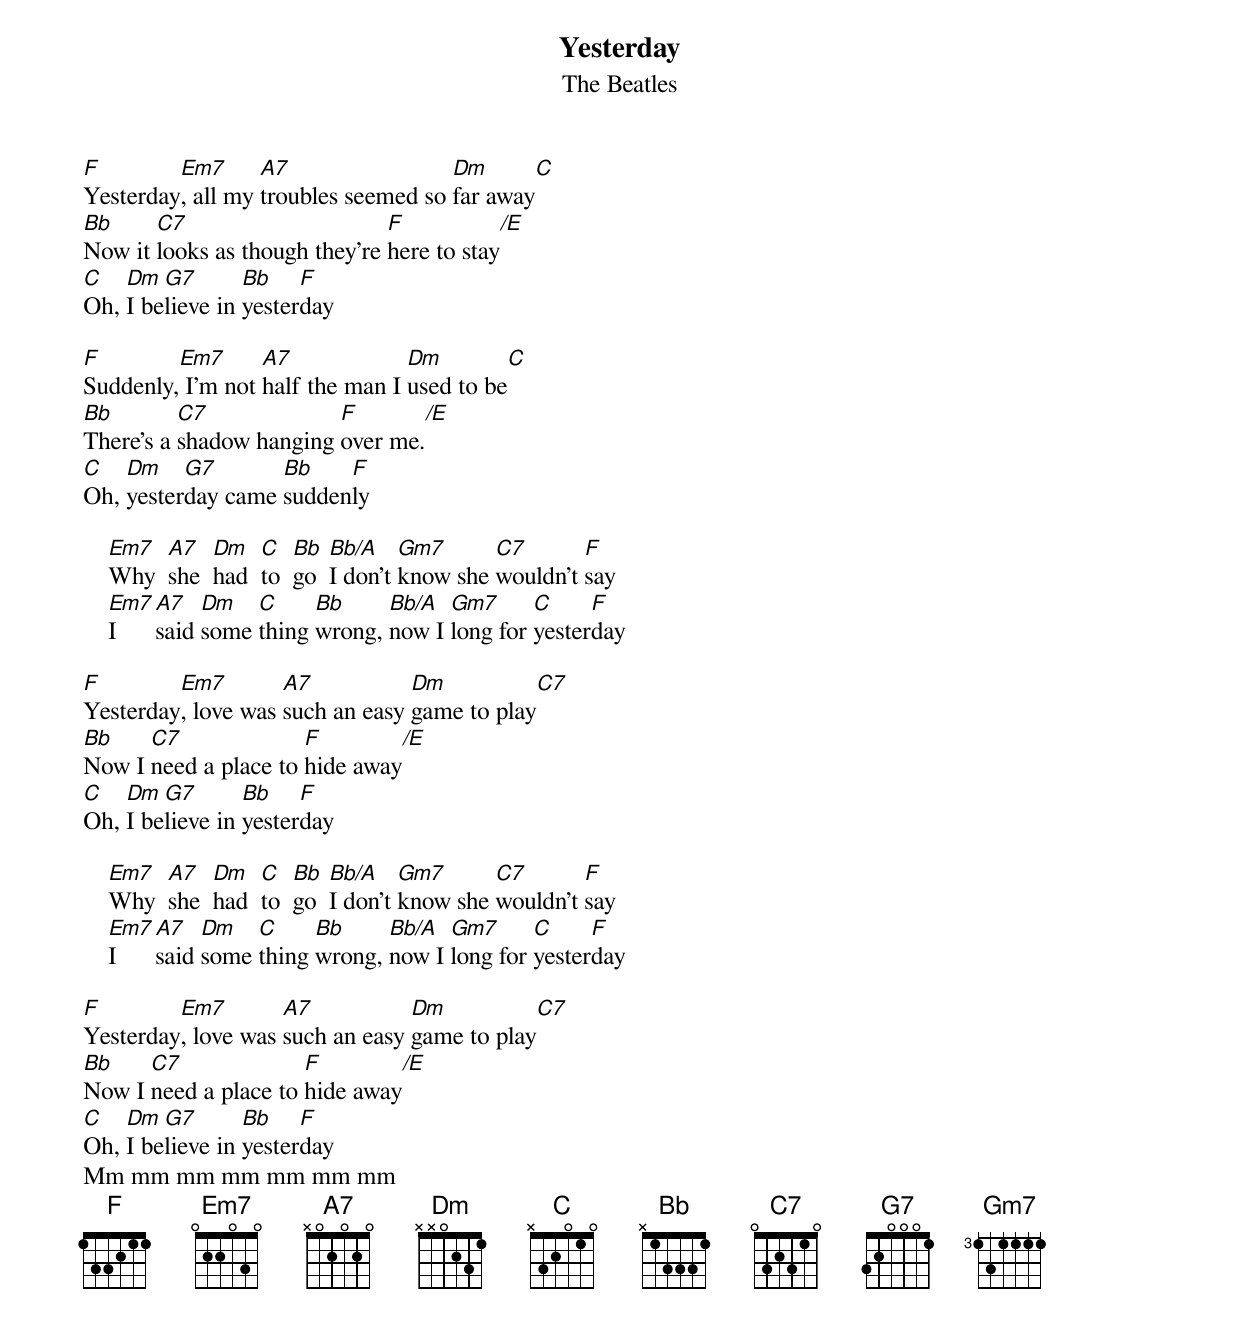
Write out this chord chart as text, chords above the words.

Yesterday
The Beatles

F        Em7      A7                 Dm        C
Yesterday, all my troubles seemed so far away
Bb     C7                      F           /E
Now it looks as though they're here to stay
C   Dm  G7       Bb    F
Oh, I believe in yesterday

F        Em7      A7             Dm        C
Suddenly, I'm not half the man I used to be
Bb        C7             F         /E
There's a shadow hanging over me.
C   Dm    G7       Bb    F
Oh, yesterday came suddenly

    Em7  A7   Dm   C   Bb  Bb/A    Gm7      C7       F
    Why  she  had  to  go  I don't know she wouldn't say
    Em7  A7   Dm   C     Bb     Bb/A  Gm7      C     F
    I    said some thing wrong, now I long for yesterday

F        Em7        A7           Dm          C7
Yesterday, love was such an easy game to play
Bb    C7              F           /E
Now I need a place to hide away
C   Dm  G7       Bb    F
Oh, I believe in yesterday

    Em7  A7   Dm   C   Bb  Bb/A    Gm7      C7       F
    Why  she  had  to  go  I don't know she wouldn't say
    Em7  A7   Dm   C     Bb     Bb/A  Gm7      C     F
    I    said some thing wrong, now I long for yesterday

F        Em7        A7           Dm          C7
Yesterday, love was such an easy game to play
Bb    C7              F           /E
Now I need a place to hide away
C   Dm  G7       Bb    F
Oh, I believe in yesterday
Mm mm mm mm mm mm mm
